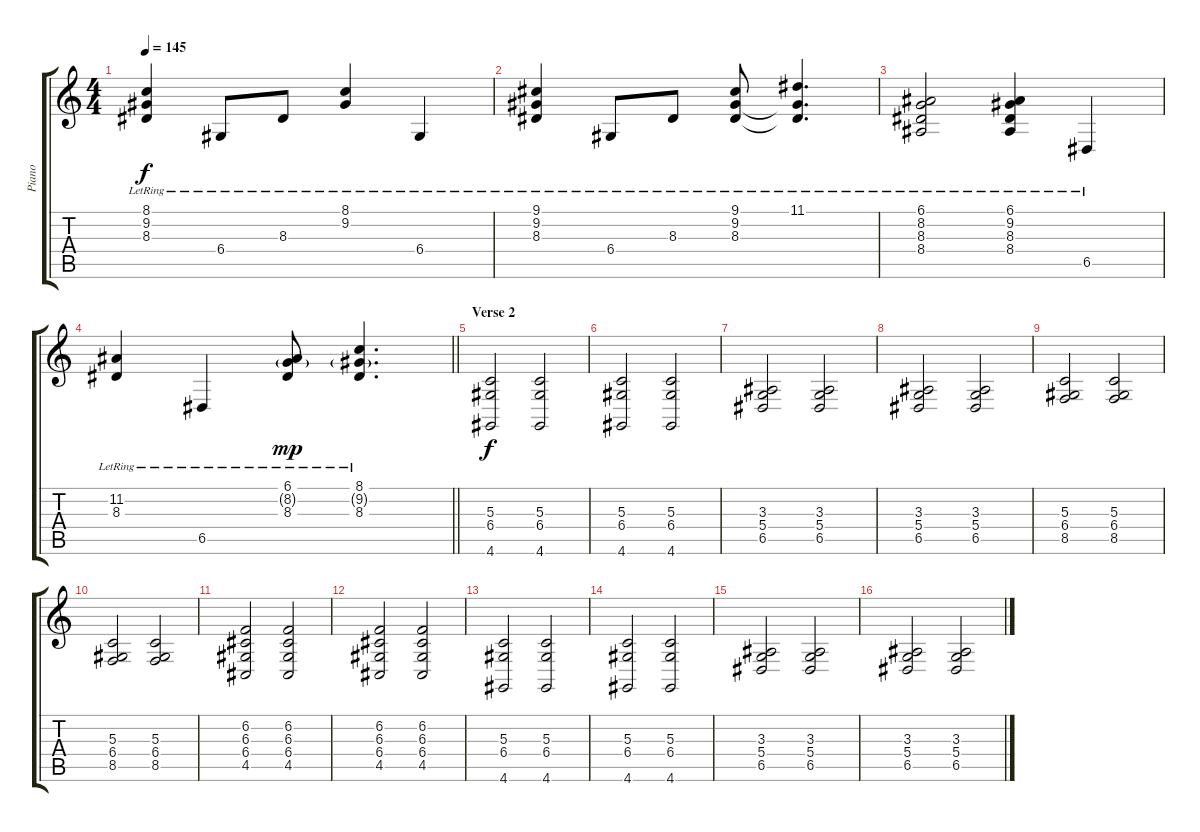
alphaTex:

\track ("Piano" "Piano") {instrument acousticgrandpiano}
\staff {score tabs}
\tuning (E4 B3 G3 D3 A2 E2) {hide}
\ts (4 4)
\tempo 145
\clef g2
\ks c
(8.1{lr} 9.2{lr} 8.3{lr}).4{dy f} 6.4{lr}.8 8.3{lr}.8 (8.1{lr} 9.2{lr}).4 6.4{lr}.4 |
(9.1{lr} 9.2{lr} 8.3{lr}).4 6.4{lr}.8 8.3{lr}.8 (9.1{lr} 9.2{lr} 8.3{lr}).8 (11.1{lr} 9.2{t} 8.3{t}).4{d} |
(6.1{lr} 8.2{lr} 8.3{lr} 8.4).2 (6.1{lr} 9.2{lr} 8.3{lr} 8.4).4 6.5{lr}.4 |
\barLineRight lightlight
(11.2{lr} 8.3{lr}).4 6.5{lr}.4 (6.1{lr} 8.2{g lr} 8.3{lr}).8{dy mp} (8.1{lr} 9.2{g lr} 8.3{lr}).4{d} |
\section ("" "Verse 2")
(5.3 6.4 4.6).2{dy f} (5.3 6.4 4.6).2 |
(5.3 6.4 4.6).2 (5.3 6.4 4.6).2 |
(3.3 5.4 6.5).2 (3.3 5.4 6.5).2 |
(3.3 5.4 6.5).2 (3.3 5.4 6.5).2 |
(5.3 6.4 8.5).2 (5.3 6.4 8.5).2 |
(5.3 6.4 8.5).2 (5.3 6.4 8.5).2 |
(6.2 6.3 6.4 4.5).2 (6.2 6.3 6.4 4.5).2 |
(6.2 6.3 6.4 4.5).2 (6.2 6.3 6.4 4.5).2 |
(5.3 6.4 4.6).2 (5.3 6.4 4.6).2 |
(5.3 6.4 4.6).2 (5.3 6.4 4.6).2 |
(3.3 5.4 6.5).2 (3.3 5.4 6.5).2 |
(3.3 5.4 6.5).2 (3.3 5.4 6.5).2
